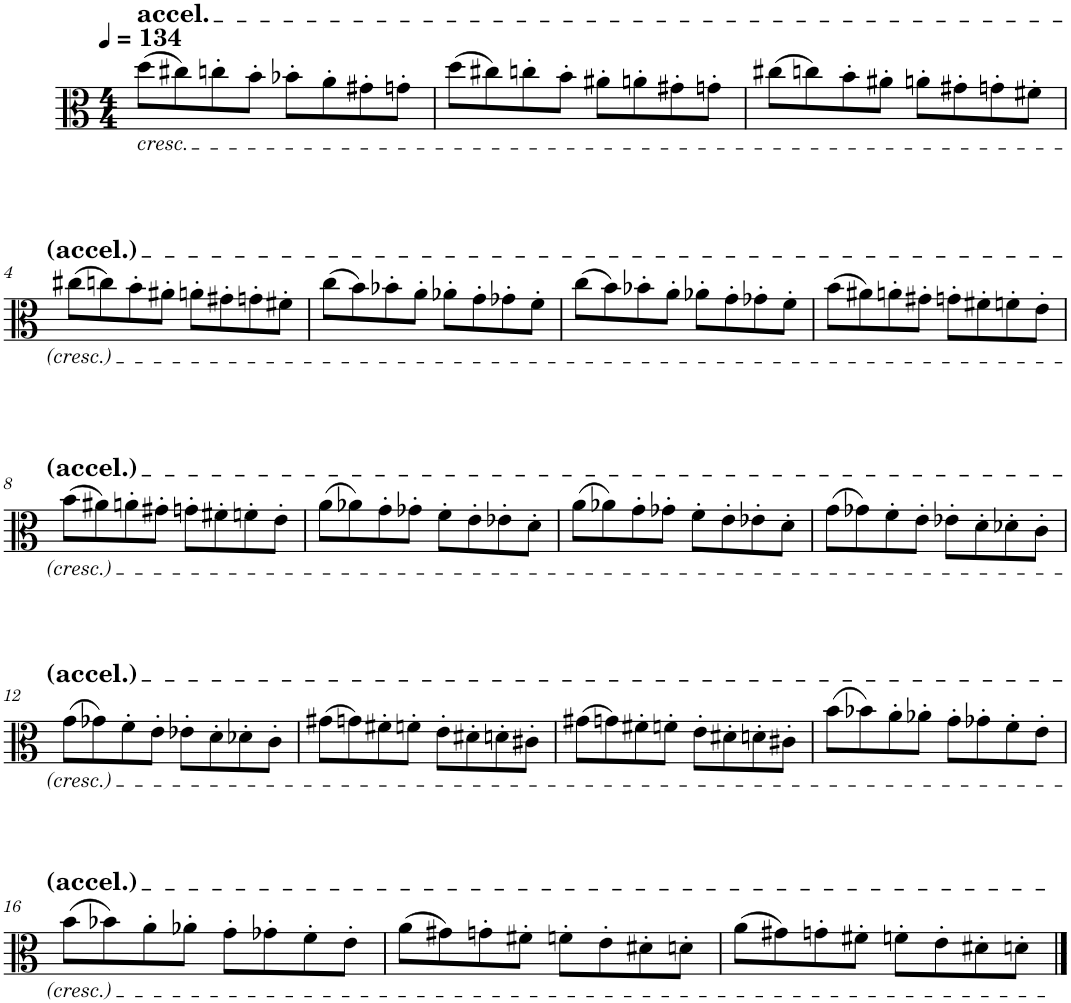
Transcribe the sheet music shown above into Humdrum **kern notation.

**kern
*part1
*staff1
*I"Viola
*I'Vla.
*clefC3
*k[]
*M4/4
*MM134
=1
!LO:TX:b:i:t=cresc.
!LO:TX:a:t=accel.
(8dd\L
8cc#X\)
8ccn'\
8b'\J
8b-X'\L
8a'\
8g#X'\
8gn'\J
=2
(8dd\L
8cc#X\)
8ccn'\
8b'\J
8a#X'\L
8an'\
8g#X'\
8gn'\J
=3
(8cc#X\L
8ccn\)
8b'\
8a#X'\J
8an'\L
8g#X'\
8gn'\
8f#X'\J
!!LO:LB:g=z
=4
(8cc#X\L
8ccn\)
8b'\
8a#X'\J
8an'\L
8g#X'\
8gn'\
8f#X'\J
=5
(8cc\L
8b\)
8b-X'\
8a'\J
8a-X'\L
8g'\
8g-X'\
8f'\J
=6
(8cc\L
8b\)
8b-X'\
8a'\J
8a-X'\L
8g'\
8g-X'\
8f'\J
=7
(8b\L
8a#X\)
8an'\
8g#X'\J
8gn'\L
8f#X'\
8fn'\
8e'\J
!!LO:LB:g=z
=8
(8b\L
8a#X\)
8an'\
8g#X'\J
8gn'\L
8f#X'\
8fn'\
8e'\J
=9
(8a\L
8a-X\)
8g'\
8g-X'\J
8f'\L
8e'\
8e-X'\
8d'\J
=10
(8a\L
8a-X\)
8g'\
8g-X'\J
8f'\L
8e'\
8e-X'\
8d'\J
=11
(8g\L
8g-X\)
8f'\
8e'\J
8e-X'\L
8d'\
8d-X'\
8c'\J
!!LO:LB:g=z
=12
(8g\L
8g-X\)
8f'\
8e'\J
8e-X'\L
8d'\
8d-X'\
8c'\J
=13
(8g#X\L
8gn\)
8f#X'\
8fn'\J
8e'\L
8d#X'\
8dn'\
8c#X'\J
=14
(8g#X\L
8gn\)
8f#X'\
8fn'\J
8e'\L
8d#X'\
8dn'\
8c#X'\J
=15
(8b\L
8b-X\)
8a'\
8a-X'\J
8g'\L
8g-X'\
8f'\
8e'\J
!!LO:LB:g=z
=16
(8b\L
8b-X\)
8a'\
8a-X'\J
8g'\L
8g-X'\
8f'\
8e'\J
=17
(8a\L
8g#X\)
8gn'\
8f#X'\J
8fn'\L
8e'\
8d#X'\
8dn'\J
=18
(8a\L
8g#X\)
8gn'\
8f#X'\J
8fn'\L
8e'\
8d#X'\
8dn'\J
==
*-
